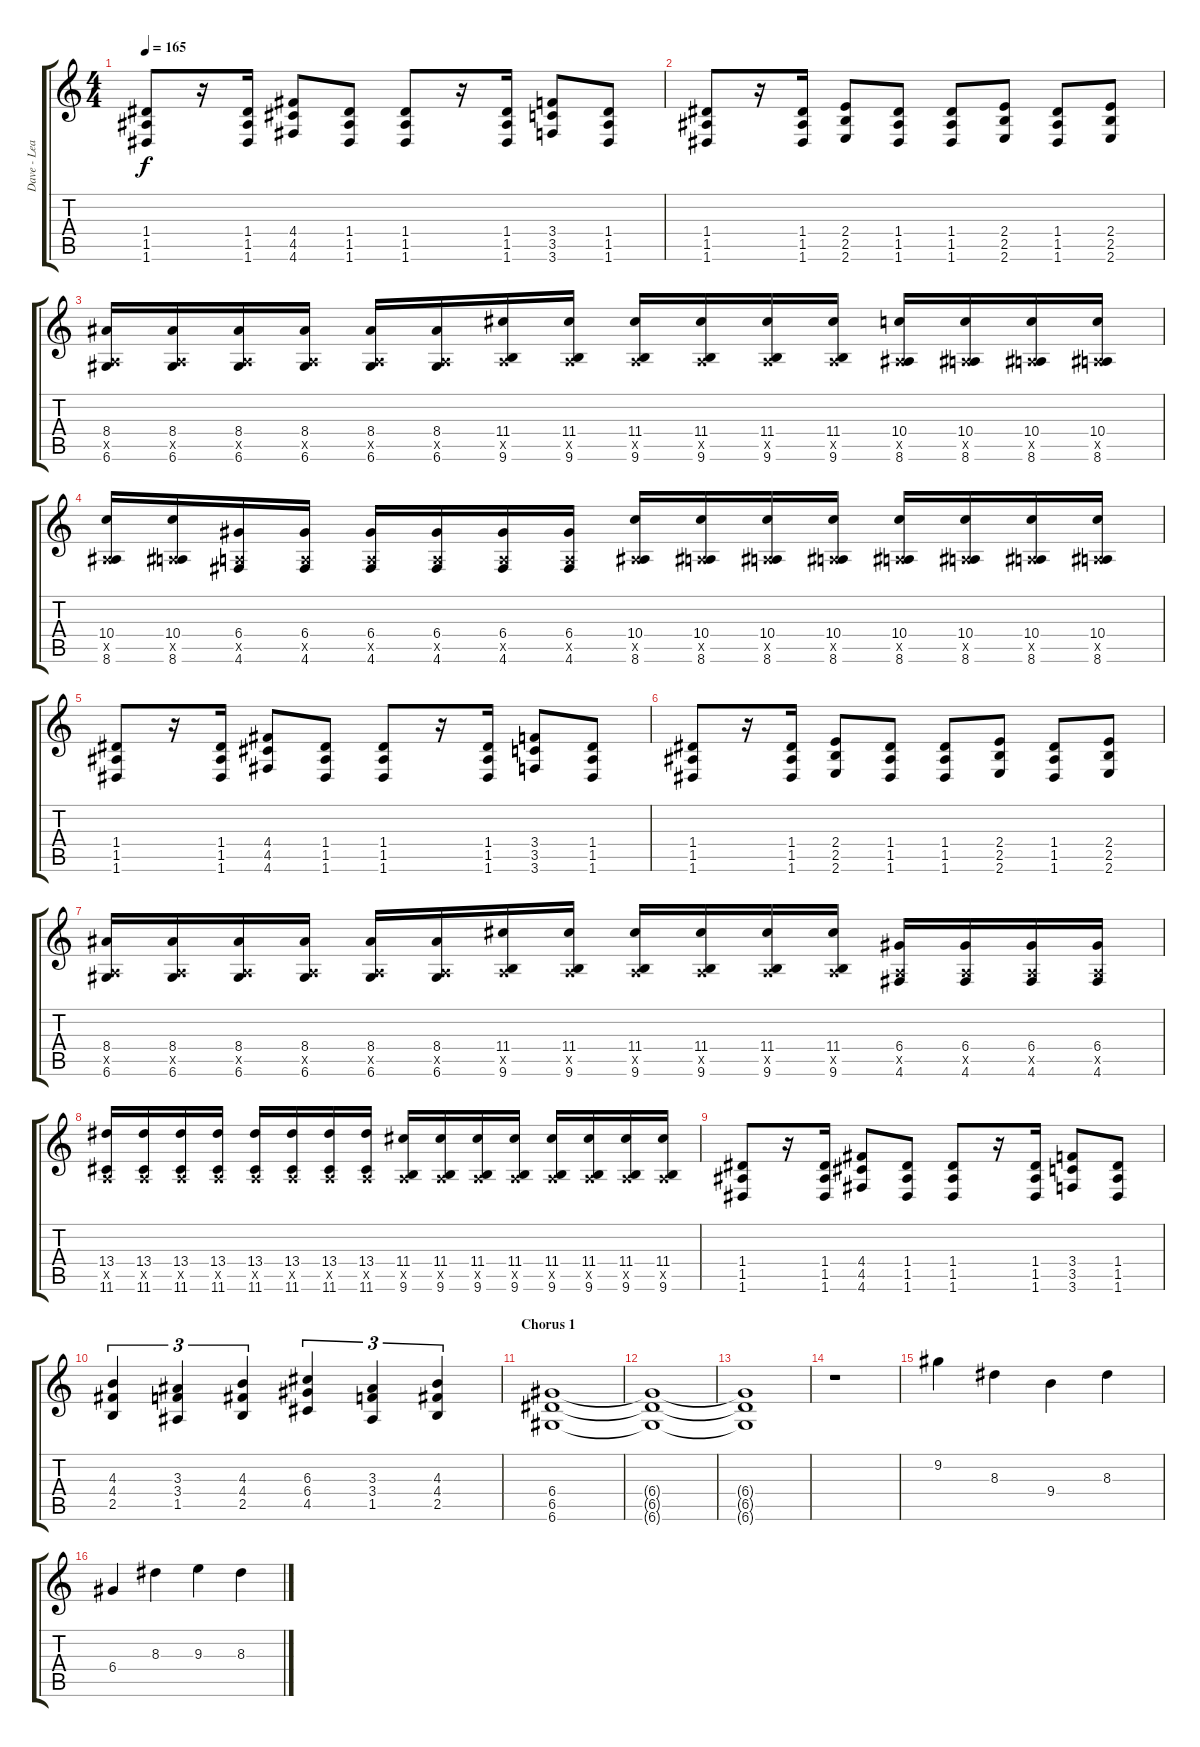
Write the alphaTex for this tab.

\track ("Dave - Lead Guitar" "Dave - Lea") {instrument distortionguitar}
\staff {score tabs}
\tuning (E4 B3 G3 D3 A2 D2) {hide}
\ts (4 4)
\tempo 165
\clef g2
\ks c
(1.4 1.5 1.6).8{dy f} r.16 (1.4 1.5 1.6).16 (4.4 4.5 4.6).8 (1.4 1.5 1.6).8 (1.4 1.5 1.6).8 r.16 (1.4 1.5 1.6).16 (3.4 3.5 3.6).8 (1.4 1.5 1.6).8 |
(1.4 1.5 1.6).8 r.16 (1.4 1.5 1.6).16 (2.4 2.5 2.6).8 (1.4 1.5 1.6).8 (1.4 1.5 1.6).8 (2.4 2.5 2.6).8 (1.4 1.5 1.6).8 (2.4 2.5 2.6).8 |
(8.4 0.5{x} 6.6).16 (8.4 0.5{x} 6.6).16 (8.4 0.5{x} 6.6).16 (8.4 0.5{x} 6.6).16 (8.4 0.5{x} 6.6).16 (8.4 0.5{x} 6.6).16 (11.4 0.5{x} 9.6).16 (11.4 0.5{x} 9.6).16 (11.4 0.5{x} 9.6).16 (11.4 0.5{x} 9.6).16 (11.4 0.5{x} 9.6).16 (11.4 0.5{x} 9.6).16 (10.4 0.5{x} 8.6).16 (10.4 0.5{x} 8.6).16 (10.4 0.5{x} 8.6).16 (10.4 0.5{x} 8.6).16 |
(10.4 0.5{x} 8.6).16 (10.4 0.5{x} 8.6).16 (6.4 0.5{x} 4.6).16 (6.4 0.5{x} 4.6).16 (6.4 0.5{x} 4.6).16 (6.4 0.5{x} 4.6).16 (6.4 0.5{x} 4.6).16 (6.4 0.5{x} 4.6).16 (10.4 0.5{x} 8.6).16 (10.4 0.5{x} 8.6).16 (10.4 0.5{x} 8.6).16 (10.4 0.5{x} 8.6).16 (10.4 0.5{x} 8.6).16 (10.4 0.5{x} 8.6).16 (10.4 0.5{x} 8.6).16 (10.4 0.5{x} 8.6).16 |
(1.4 1.5 1.6).8 r.16 (1.4 1.5 1.6).16 (4.4 4.5 4.6).8 (1.4 1.5 1.6).8 (1.4 1.5 1.6).8 r.16 (1.4 1.5 1.6).16 (3.4 3.5 3.6).8 (1.4 1.5 1.6).8 |
(1.4 1.5 1.6).8 r.16 (1.4 1.5 1.6).16 (2.4 2.5 2.6).8 (1.4 1.5 1.6).8 (1.4 1.5 1.6).8 (2.4 2.5 2.6).8 (1.4 1.5 1.6).8 (2.4 2.5 2.6).8 |
(8.4 0.5{x} 6.6).16 (8.4 0.5{x} 6.6).16 (8.4 0.5{x} 6.6).16 (8.4 0.5{x} 6.6).16 (8.4 0.5{x} 6.6).16 (8.4 0.5{x} 6.6).16 (11.4 0.5{x} 9.6).16 (11.4 0.5{x} 9.6).16 (11.4 0.5{x} 9.6).16 (11.4 0.5{x} 9.6).16 (11.4 0.5{x} 9.6).16 (11.4 0.5{x} 9.6).16 (6.4 0.5{x} 4.6).16 (6.4 0.5{x} 4.6).16 (6.4 0.5{x} 4.6).16 (6.4 0.5{x} 4.6).16 |
(13.4 0.5{x} 11.6).16 (13.4 0.5{x} 11.6).16 (13.4 0.5{x} 11.6).16 (13.4 0.5{x} 11.6).16 (13.4 0.5{x} 11.6).16 (13.4 0.5{x} 11.6).16 (13.4 0.5{x} 11.6).16 (13.4 0.5{x} 11.6).16 (11.4 0.5{x} 9.6).16 (11.4 0.5{x} 9.6).16 (11.4 0.5{x} 9.6).16 (11.4 0.5{x} 9.6).16 (11.4 0.5{x} 9.6).16 (11.4 0.5{x} 9.6).16 (11.4 0.5{x} 9.6).16 (11.4 0.5{x} 9.6).16 |
(1.4 1.5 1.6).8 r.16 (1.4 1.5 1.6).16 (4.4 4.5 4.6).8 (1.4 1.5 1.6).8 (1.4 1.5 1.6).8 r.16 (1.4 1.5 1.6).16 (3.4 3.5 3.6).8 (1.4 1.5 1.6).8 |
(4.3 4.4 2.5).4{tu (3 2)} (3.3 3.4 1.5).4{tu (3 2)} (4.3 4.4 2.5).4{tu (3 2)} (6.3 6.4 4.5).4{tu (3 2)} (3.3 3.4 1.5).4{tu (3 2)} (4.3 4.4 2.5).4{tu (3 2)} |
\section ("" "Chorus 1")
(6.4 6.5 6.6).1{volume 0} |
(6.4{t} 6.5{t} 6.6{t}).1 |
(6.4{t} 6.5{t} 6.6{t}).1 |
r.1 |
9.2.4{volume 12} 8.3.4 9.4.4 8.3.4 |
6.4.4 8.3.4 9.3.4 8.3.4
